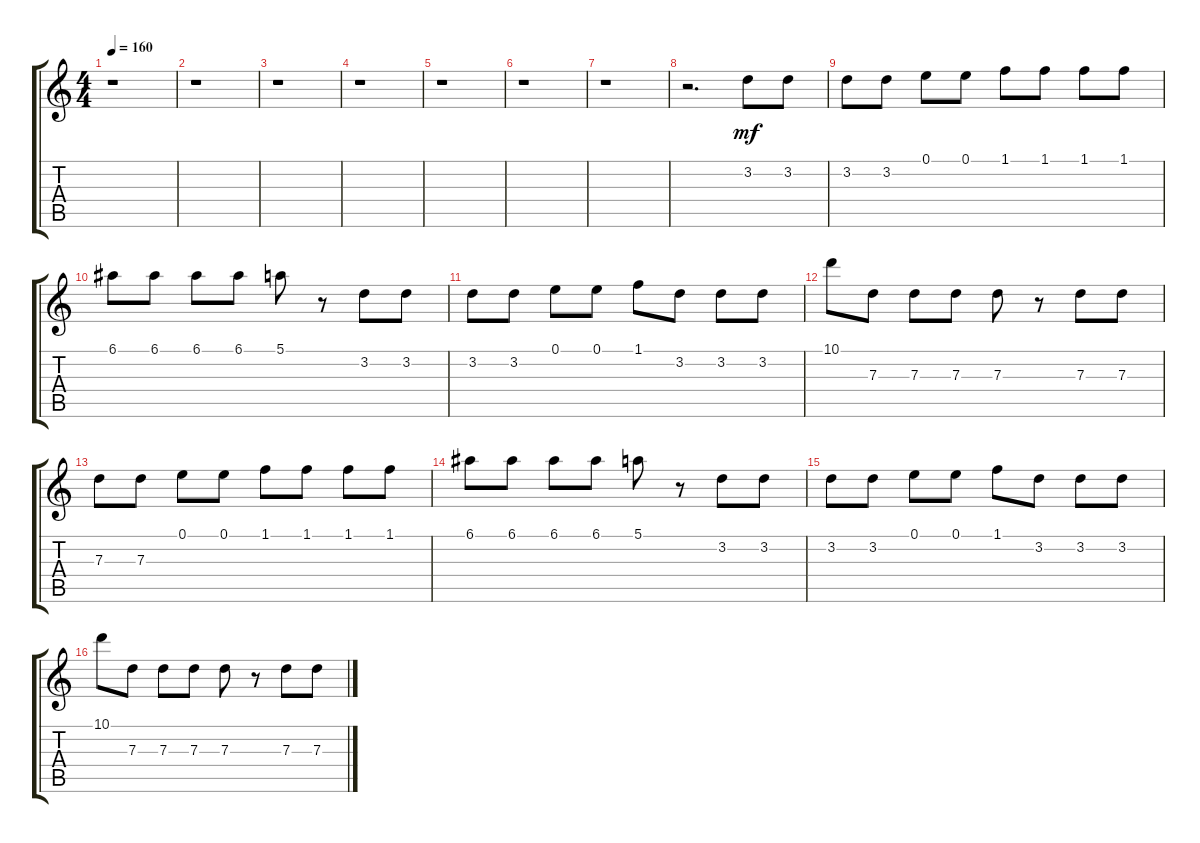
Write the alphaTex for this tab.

\track "" {instrument overdrivenguitar}
\staff {score tabs}
\tuning (E4 B3 G3 D3 A2 E2) {hide}
\ts (4 4)
\tempo 160
\clef g2
\ks c
r.1{dy mf instrument overdrivenguitar} |
r.1 |
r.1 |
r.1 |
r.1 |
r.1 |
r.1 |
r.2{d} 3.2.8 3.2.8 |
3.2.8 3.2.8 0.1.8 0.1.8 1.1.8 1.1.8 1.1.8 1.1.8 |
6.1.8 6.1.8 6.1.8 6.1.8 5.1.8 r.8 3.2.8 3.2.8 |
3.2.8 3.2.8 0.1.8 0.1.8 1.1.8 3.2.8 3.2.8 3.2.8 |
10.1.8 7.3.8 7.3.8 7.3.8 7.3.8 r.8 7.3.8 7.3.8 |
7.3.8 7.3.8 0.1.8 0.1.8 1.1.8 1.1.8 1.1.8 1.1.8 |
6.1.8 6.1.8 6.1.8 6.1.8 5.1.8 r.8 3.2.8 3.2.8 |
3.2.8 3.2.8 0.1.8 0.1.8 1.1.8 3.2.8 3.2.8 3.2.8 |
10.1.8 7.3.8 7.3.8 7.3.8 7.3.8 r.8 7.3.8 7.3.8
